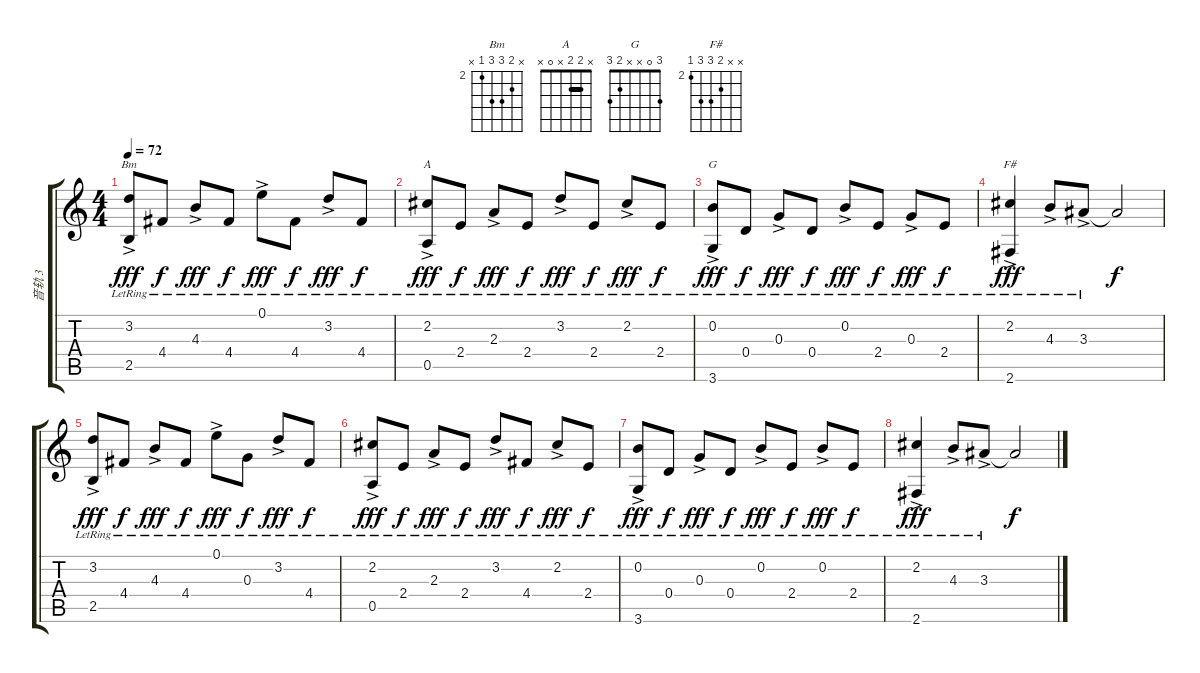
\track ("音轨 3" "音轨 3") {instrument electricbassfinger}
\staff {score tabs}
\tuning (E4 B3 G3 D3 A2 E2) {hide}
\chord ("Bm" x 3 4 4 2 x) {firstfret 2}
\chord ("A" x 2 2 x 0 x) {barre 2}
\chord ("G" 3 0 x x 2 3)
\chord ("F#" x x 3 4 4 2) {firstfret 2 barre 2}
\ts (4 4)
\tempo 72
\clef g2
\ks c
(3.2{ac lr} 2.5{lr}).8{ch "Bm" dy fff} 4.4{lr}.8{dy f} 4.3{ac lr}.8{dy fff} 4.4{lr}.8{dy f} 0.1{ac lr}.8{dy fff} 4.4{lr}.8{dy f} 3.2{ac lr}.8{dy fff} 4.4{lr}.8{dy f} |
(2.2{ac lr} 0.5{lr}).8{ch "A" dy fff} 2.4{lr}.8{dy f} 2.3{ac lr}.8{dy fff} 2.4{lr}.8{dy f} 3.2{ac lr}.8{dy fff} 2.4{lr}.8{dy f} 2.2{ac lr}.8{dy fff} 2.4{lr}.8{dy f} |
(0.2{ac lr} 3.6{lr}).8{ch "G" dy fff} 0.4{lr}.8{dy f} 0.3{ac lr}.8{dy fff} 0.4{lr}.8{dy f} 0.2{ac lr}.8{dy fff} 2.4{lr}.8{dy f} 0.3{ac lr}.8{dy fff} 2.4{lr}.8{dy f} |
(2.2{ac lr} 2.6{lr}).4{ch "F#" dy fff} 4.3{ac lr}.8 3.3{ac lr}.8 3.3{t}.2{dy f} |
(3.2{ac lr} 2.5{lr}).8{dy fff} 4.4{lr}.8{dy f} 4.3{ac lr}.8{dy fff} 4.4{lr}.8{dy f} 0.1{ac lr}.8{dy fff} 0.3{lr}.8{dy f} 3.2{ac lr}.8{dy fff} 4.4{lr}.8{dy f} |
(2.2{ac lr} 0.5{lr}).8{dy fff} 2.4{lr}.8{dy f} 2.3{ac lr}.8{dy fff} 2.4{lr}.8{dy f} 3.2{ac lr}.8{dy fff} 4.4{lr}.8{dy f} 2.2{ac lr}.8{dy fff} 2.4{lr}.8{dy f} |
(0.2{ac lr} 3.6{lr}).8{dy fff} 0.4{lr}.8{dy f} 0.3{ac lr}.8{dy fff} 0.4{lr}.8{dy f} 0.2{ac lr}.8{dy fff} 2.4{lr}.8{dy f} 0.2{ac lr}.8{dy fff} 2.4{lr}.8{dy f} |
(2.2{ac lr} 2.6{lr}).4{dy fff} 4.3{ac lr}.8 3.3{ac lr}.8 3.3{t}.2{dy f}
